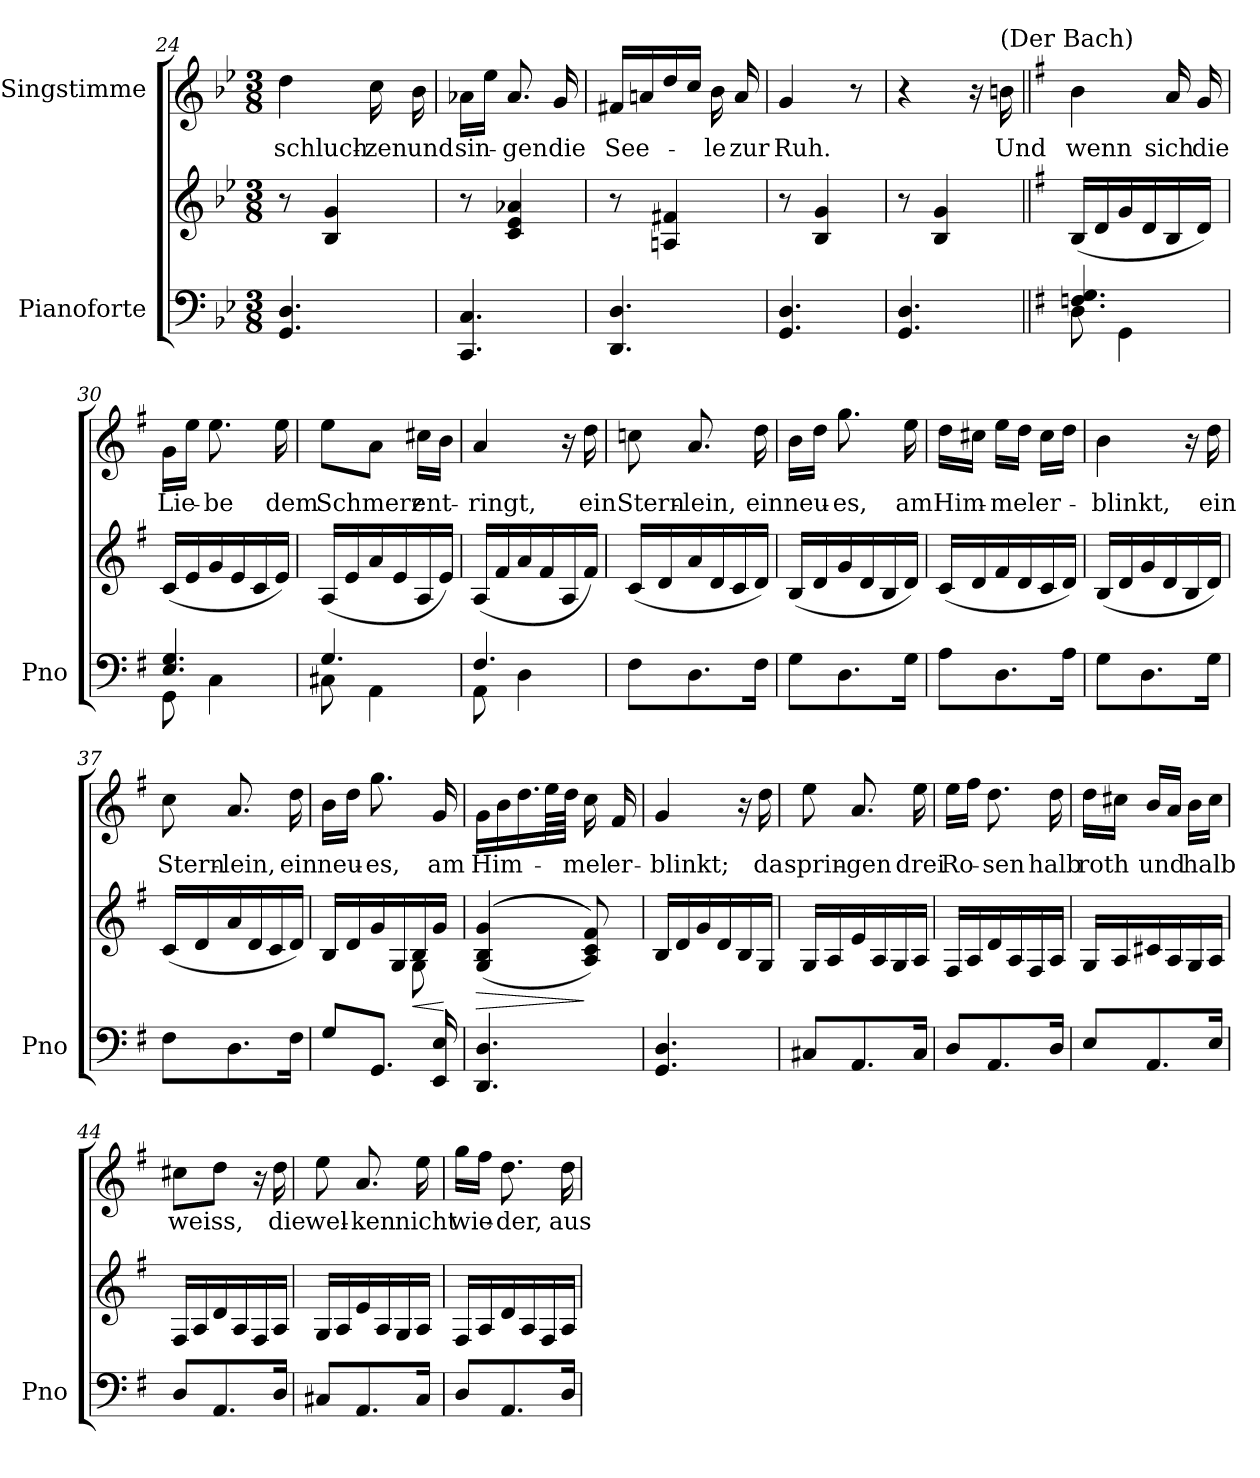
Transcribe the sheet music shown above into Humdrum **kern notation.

**kern	**kern	**dynam	**kern	**text
*part2	*part2	*part2	*part1	*part1
*staff3	*staff2	*staff2/3	*staff1	*staff1
*I"Pianoforte	*	*	*I"Singstimme	*
*I'Pno	*	*	*	*
*clefF4	*clefG2	*	*clefG2	*
*k[b-e-]	*k[b-e-]	*	*k[b-e-]	*
*M3/8	*M3/8	*	*M3/8	*
=24	=24	=24	=24	=24
4.GG/ 4.D/	8r	.	4dd\	schluch-
.	4B-/ 4g/	.	.	.
.	.	.	16cc\	-zen
.	.	.	16b-\	und
=25	=25	=25	=25	=25
4.CC/ 4.C/	8r	.	16a-X\LL	sin-
.	.	.	16ee-\JJ	.
.	4c/ 4e-/ 4a-X/	.	8.a-/	gen
.	.	.	16g/	die
=26	=26	=26	=26	=26
4.DD/ 4.D/	8r	.	16f#X/LL	See-
.	.	.	16an/	.
.	4An/ 4f#X/	.	16dd/	.
.	.	.	16cc/JJ	.
.	.	.	16b-\	le
.	.	.	16a/	zur
=27	=27	=27	=27	=27
4.GG/ 4.D/	8r	.	4g/	Ruh.
.	4B-/ 4g/	.	.	.
.	.	.	8r	.
=28	=28	=28	=28	=28
4.GG/ 4.D/	8r	.	4r	.
.	4B-/ 4g/	.	.	.
.	.	.	16r	.
!	!	!	!LO:TX:a:t=(Der Bach)	!
.	.	.	16bn\	Und
!!LO:PB:g=z
=29||	=29||	=29||	=29||	=29||
*k[f#]	*k[f#]	*	*k[f#]	*
*^	*	*	*	*
4.Fn/ 4.G/	8D\	(16B/LL	.	4b\	wenn
.	.	16d/	.	.	.
.	4GG\	16g/	.	.	.
.	.	16d/	.	.	.
.	.	16B/	.	16a/	sich
.	.	16d/JJ)	.	16g/	die
=30	=30	=30	=30	=30	=30
4.E/ 4.G/	8GG\	(16c/LL	.	16g\LL	Lie-
.	.	16e/	.	16ee\JJ	.
.	4C\	16g/	.	8.ee\	be
.	.	16e/	.	.	.
.	.	16c/	.	.	.
.	.	16e/JJ)	.	16ee\	dem
=31	=31	=31	=31	=31	=31
4.G/	8C#X\	(16A/LL	.	8ee\L	Schmerz
.	.	16e/	.	.	.
.	4AA\	16a/	.	8a\J	.
.	.	16e/	.	.	.
.	.	16A/	.	16cc#X\LL	ent-
.	.	16e/JJ)	.	16b\JJ	.
=32	=32	=32	=32	=32	=32
4.F#/	8AA\	(16A/LL	.	4a/	ringt,
.	.	16f#/	.	.	.
.	4D\	16a/	.	.	.
.	.	16f#/	.	.	.
.	.	16A/	.	16r	.
.	.	16f#/JJ)	.	16dd\	ein
*v	*v	*	*	*	*
=33	=33	=33	=33	=33
8F#\L	(16c/LL	.	8ccn\	Stern-
.	16d/	.	.	.
8.D\	16a/	.	8.a/	-lein,
.	16d/	.	.	.
.	16c/	.	.	.
16F#\Jk	16d/JJ)	.	16dd\	ein
=34	=34	=34	=34	=34
8G\L	(16B/LL	.	16b\LL	neu-
.	16d/	.	16dd\JJ	.
8.D\	16g/	.	8.gg\	es,
.	16d/	.	.	.
.	16B/	.	.	.
16G\Jk	16d/JJ)	.	16ee\	am
!!LO:LB:g=z
=35	=35	=35	=35	=35
8A\L	(16c/LL	.	16dd\LL	Him-
.	16d/	.	16cc#X\JJ	.
8.D\	16f#/	.	16ee\LL	mel
.	16d/	.	16dd\JJ	.
.	16c/	.	16cc#\LL	er-
16A\Jk	16d/JJ)	.	16dd\JJ	.
=36	=36	=36	=36	=36
8G\L	(16B/LL	.	4b\	blinkt,
.	16d/	.	.	.
8.D\	16g/	.	.	.
.	16d/	.	.	.
.	16B/	.	16r	.
16G\Jk	16d/JJ)	.	16dd\	ein
=37	=37	=37	=37	=37
8F#\L	(16c/LL	.	8cc\	Stern-
.	16d/	.	.	.
8.D\	16a/	.	8.a/	-lein,
.	16d/	.	.	.
.	16c/	.	.	.
16F#\Jk	16d/JJ)	.	16dd\	ein
=38	=38	=38	=38	=38
*	*^	*	*	*
8G/L	16B/LL	4rAyy	.	16b\LL	neu-
.	16d/	.	.	16dd\JJ	.
8.GG/J	16g/	.	.	8.gg\	es,
.	16G/	.	.	.	.
!	!	!	!LO:HP:b	!	!
.	16B/	8G\	<	.	.
16EE/ 16E/	16g/JJ	.	.	16g/	am
*	*v	*v	*	*	*
.	.	[	.	.
=39	=39	=39	=39	=39
!	!	!LO:HP:b	!	!
4.DD/ 4.D/	(>((4G/ 4B/ 4g/	>	16g\LL	Him-
.	.	.	16b\	.
.	.	.	16.dd\	.
.	.	.	64ee\LL	.
.	.	.	64dd\JJJJ	.
.	8A/ 8c/ 8f#/)))	]	16cc\	-mel
.	.	.	16f#/	-er-
=40	=40	=40	=40	=40
4.GG/ 4.D/	16B/LL	.	4g/	-blinkt;
.	16d/	.	.	.
.	16g/	.	.	.
.	16d/	.	.	.
.	16B/	.	16r	.
.	16G/JJ	.	16dd\	da
!!LO:LB:g=z
=41	=41	=41	=41	=41
8C#X/L	16G/LL	.	8ee\	sprin-
.	16A/	.	.	.
8.AA/	16e/	.	8.a/	-gen
.	16A/	.	.	.
.	16G/	.	.	.
16C#/Jk	16A/JJ	.	16ee\	drei
=42	=42	=42	=42	=42
8D/L	16F#/LL	.	16ee\LL	Ro-
.	16A/	.	16ff#\JJ	.
8.AA/	16d/	.	8.dd\	sen
.	16A/	.	.	.
.	16F#/	.	.	.
16D/Jk	16A/JJ	.	16dd\	halb
=43	=43	=43	=43	=43
8E/L	16G/LL	.	16dd\LL	roth
.	16A/	.	16cc#X\JJ	.
8.AA/	16c#X/	.	16b/LL	und
.	16A/	.	16a/JJ	.
.	16G/	.	16b\LL	halb
16E/Jk	16A/JJ	.	16cc#\JJ	.
=44	=44	=44	=44	=44
8D/L	16F#/LL	.	8cc#X\L	weiss,
.	16A/	.	.	.
8.AA/	16d/	.	8dd\J	.
.	16A/	.	.	.
.	16F#/	.	16r	.
16D/Jk	16A/JJ	.	16dd\	die
=45	=45	=45	=45	=45
8C#X/L	16G/LL	.	8ee\	wel-
.	16A/	.	.	.
8.AA/	16e/	.	8.a/	-ken
.	16A/	.	.	.
.	16G/	.	.	.
16C#/Jk	16A/JJ	.	16ee\	nicht
=46	=46	=46	=46	=46
8D/L	16F#/LL	.	16gg\LL	wie-
.	16A/	.	16ff#\JJ	.
8.AA/	16d/	.	8.dd\	der,
.	16A/	.	.	.
.	16F#/	.	.	.
16D/Jk	16A/JJ	.	16dd\	aus
=	=	=	=	=
*-	*-	*-	*-	*-
